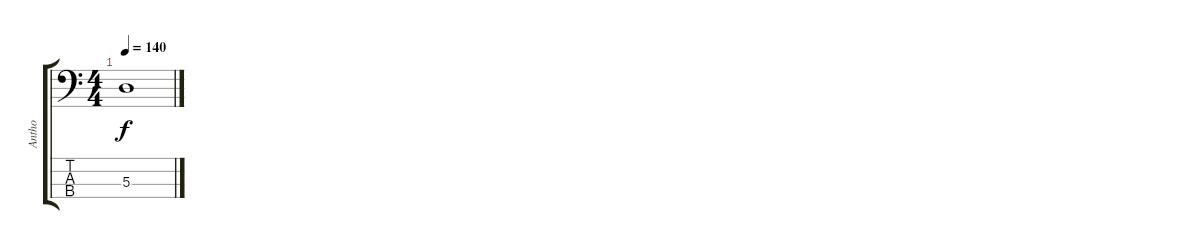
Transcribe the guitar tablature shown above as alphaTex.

\track ("Antho" "Antho") {instrument electricbassfinger}
\staff {score tabs}
\tuning (G2 D2 A1 E1) {hide}
\ts (4 4)
\tempo 140
\clef f4
\ks c
5.3.1{dy f}
